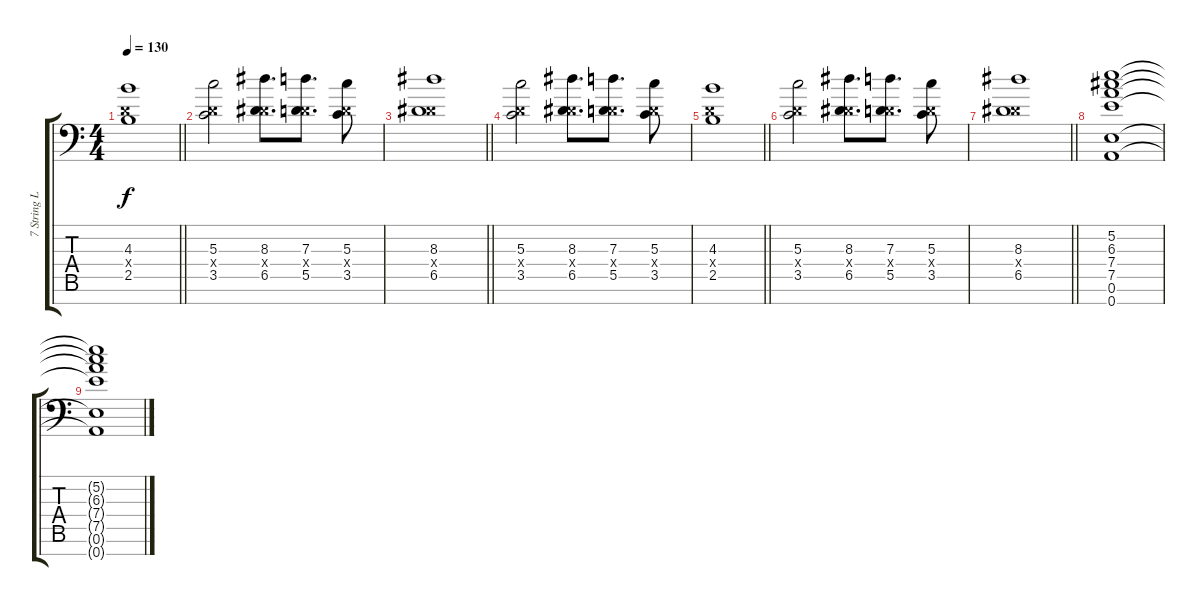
\track ("7 String Left" "7 String L") {solo instrument distortionguitar}
\staff {score tabs}
\tuning (E4 B3 G3 D3 A2 E2 A1) {hide}
\ts (4 4)
\tempo 130
\clef f4
\barLineRight lightlight
\ks c
(4.3 0.4{x} 2.5).1{dy f} |
(5.3 0.4{x} 3.5).2 (8.3 0.4{x} 6.5).8{d} (7.3 0.4{x} 5.5).8{d} (5.3 0.4{x} 3.5).8 |
\barLineRight lightlight
(8.3 0.4{x} 6.5).1 |
(5.3 0.4{x} 3.5).2 (8.3 0.4{x} 6.5).8{d} (7.3 0.4{x} 5.5).8{d} (5.3 0.4{x} 3.5).8 |
\barLineRight lightlight
(4.3 0.4{x} 2.5).1 |
(5.3 0.4{x} 3.5).2 (8.3 0.4{x} 6.5).8{d} (7.3 0.4{x} 5.5).8{d} (5.3 0.4{x} 3.5).8 |
\barLineRight lightlight
(8.3 0.4{x} 6.5).1 |
\section ("" "")
(5.2 6.3 7.4 7.5 0.6 0.7).1 |
(5.2{t} 6.3{t} 7.4{t} 7.5{t} 0.6{t} 0.7{t}).1
